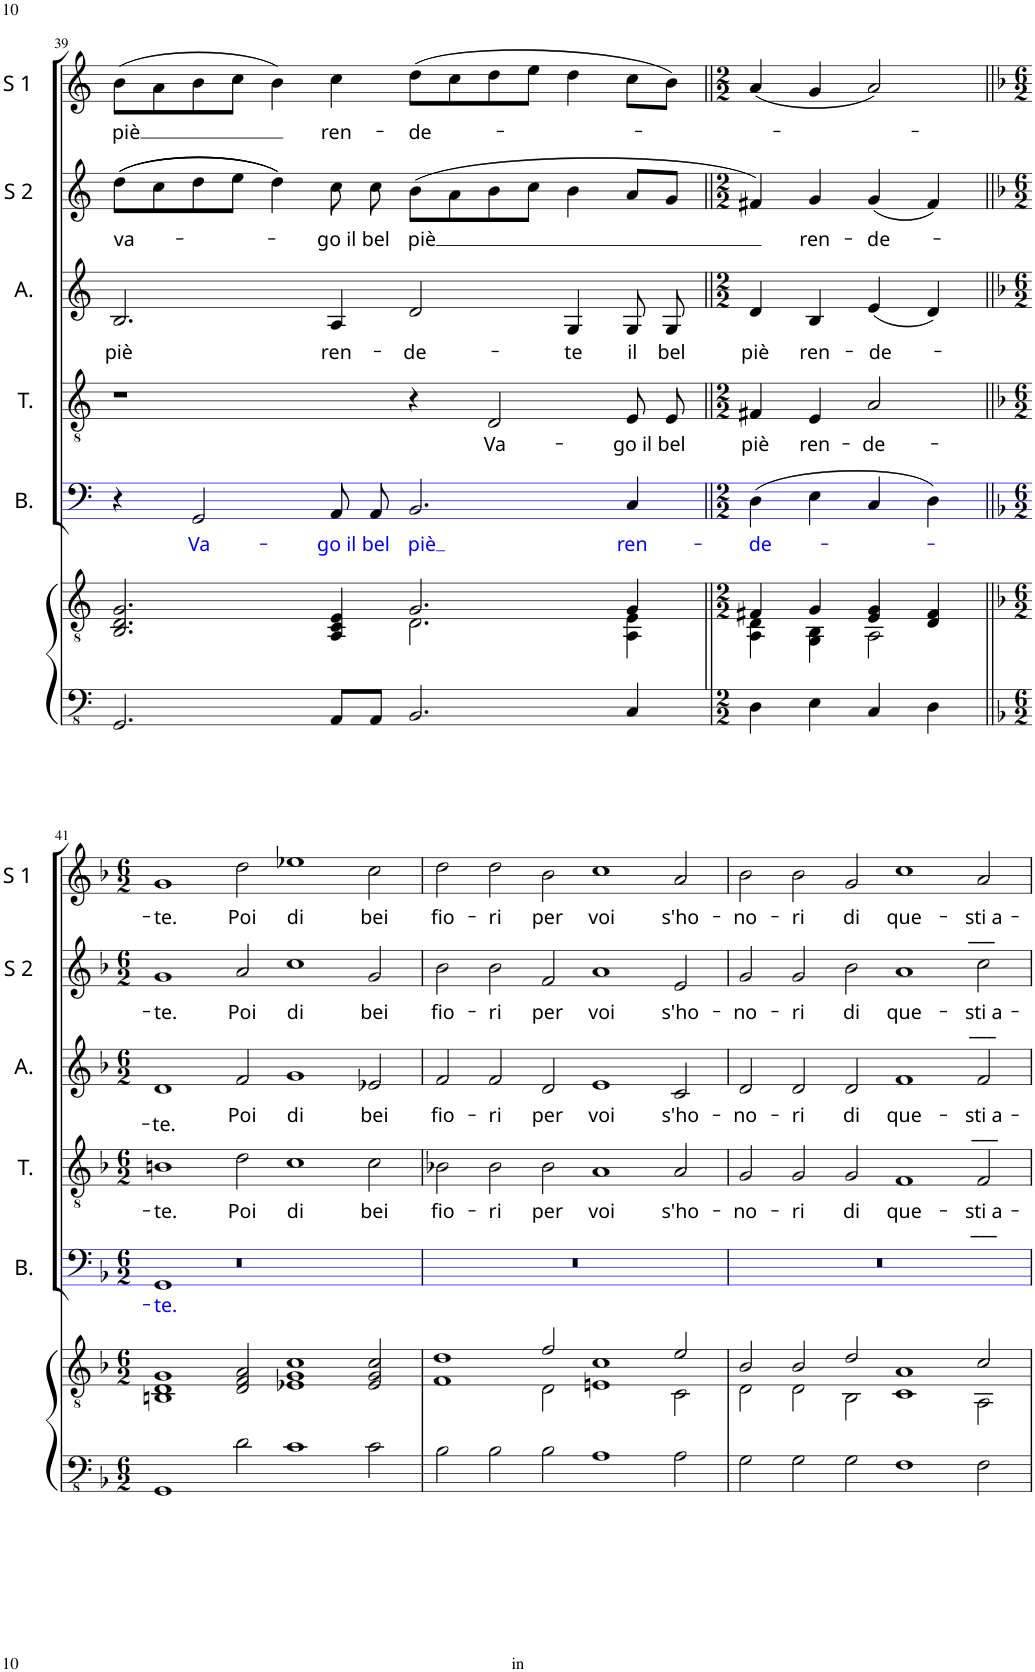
**kern	**kern	**kern	**text	**kern	**text	**kern	**text	**kern	**text	**kern	**text
*part6	*part6	*part5	*part5	*part4	*part4	*part3	*part3	*part2	*part2	*part1	*part1
*staff7	*staff6	*staff5	*staff5	*staff4	*staff4	*staff3	*staff3	*staff2	*staff2	*staff1	*staff1
*I"Piano	*	*I"B.	*	*I"T.	*	*I"A.	*	*I"S 2	*	*I"S 1	*
*I'Pno	*	*I'B.	*	*I'T.	*	*I'A.	*	*I'S 2	*	*I'S 1	*
!!LO:PB:g=z
*clefFv4	*clefGv2	*clefF4	*	*clefGv2	*	*clefG2	*	*clefG2	*	*clefG2	*
*k[]	*k[]	*k[]	*	*k[]	*	*k[]	*	*k[]	*	*k[]	*
*M4/2	*M4/2	*M4/2	*	*M4/2	*	*M4/2	*	*M4/2	*	*M4/2	*
=39	=39	=39	=39	=39	=39	=39	=39	=39	=39	=39	=39
*	*^	*	*	*	*	*	*	*	*	*	*
!	!	!	!	!	!	!	!	!LO:LY:b	!	!LO:LY:b	!	!LO:LY:b
2.GGG/	2.BB/ 2.D/ 2.G/	1ryy	4r	.	1r	.	2.B/	piè	((8dd\L	va-	(8b\L	-piè
.	.	.	.	.	.	.	.	.	8cc\	.	8a\	.
!	!	!	!	!LO:LY:b:color=#0000FF	!	!	!	!	!	!	!	!
.	.	.	2GG/	Va-	.	.	.	.	8dd\	.	8b\	.
.	.	.	.	.	.	.	.	.	8ee\J	.	8cc\J	.
.	.	.	.	.	.	.	.	.	4dd\))	.	4b\)	.
!	!	!	!	!LO:LY:b:color=#0000FF	!	!	!	!LO:LY:b	!	!LO:LY:b	!	!LO:LY:b
8AAA/L	4AA/ 4C/ 4E/	.	8AA/L	-go il	.	.	4A/	ren-	8cc\	-go il	4cc\	ren-
!	!	!	!	!LO:LY:b:color=#0000FF	!	!	!	!	!	!LO:LY:b	!	!
8AAA/J	.	.	8AA/J	bel	.	.	.	.	8cc\	bel	.	.
!	!	!	!	!LO:LY:b:color=#0000FF	!	!	!	!LO:LY:b	!	!LO:LY:b	!	!LO:LY:b
2.BBB/	2.G/	2.D\	2.BB/	piè	4r	.	2d/	-de-	(8b\L	-piè	(8dd\L	-de-
.	.	.	.	.	.	.	.	.	8a\	.	8cc\	.
!	!	!	!	!	!	!LO:LY:b	!	!	!	!	!	!
.	.	.	.	.	2D/	Va-	.	.	8b\	.	8dd\	.
.	.	.	.	.	.	.	.	.	8cc\J	.	8ee\J	.
!	!	!	!	!	!	!	!	!LO:LY:b	!	!	!	!
.	.	.	.	.	.	.	4G/	-te	4b\	.	4dd\	.
!	!	!	!	!LO:LY:b:color=#0000FF	!	!LO:LY:b	!	!LO:LY:b	!	!	!	!
4CC/	4G/	4AA\ 4E\	4C/	ren-	8E/L	-go il	8G/L	il	8a/L	.	8cc\L	.
!	!	!	!	!	!	!LO:LY:b	!	!LO:LY:b	!	!	!	!
.	.	.	.	.	8E/J	bel	8G/J	bel	8g/J	.	8b\J)	.
=40||	=40||	=40||	=40||	=40||	=40||	=40||	=40||	=40||	=40||	=40||	=40||	=40||
*M2/2	*M2/2	*	*M2/2	*	*M2/2	*	*M2/2	*	*M2/2	*	*M2/2	*
!	!	!	!	!LO:LY:b:color=#0000FF	!	!LO:LY:b	!	!LO:LY:b	!	!	!	!
4DD\	4F#X/	4AA\ 4D\	(4D\	-de-	4F#X/	piè	4d/	piè	4f#X/)	.	(4a/	.
!	!	!	!	!	!	!LO:LY:b	!	!LO:LY:b	!	!LO:LY:b	!	!
4EE\	4G/	4GG\ 4BB\	4E\	.	4E/	ren-	4B/	ren-	4g/	ren-	4g/	.
!	!	!	!	!	!	!LO:LY:b	!	!LO:LY:b	!	!LO:LY:b	!	!
4CC/	4E/ 4G/	2AA\	4C/	.	2A/	-de-	(4e/	-de-	(4g/	-de-	2a/)	.
4DD\	4D/ 4F#/	.	4D\)	.	.	.	4d/)	.	4f#/)	.	.	.
!!LO:LB:g=z
=41||	=41||	=41||	=41||	=41||	=41||	=41||	=41||	=41||	=41||	=41||	=41||	=41||
*k[b-]	*k[b-]	*	*k[b-]	*	*k[b-]	*	*k[b-]	*	*k[b-]	*	*k[b-]	*
*M6/2	*M6/2	*	*M6/2	*	*M6/2	*	*M6/2	*	*M6/2	*	*M6/2	*
*^	*	*	*	*	*	*	*	*	*	*	*	*
!	!	!	!	!	!LO:LY:b:color=#0000FF	!	!LO:LY:b	!	!LO:LY:b	!	!LO:LY:b	!	!LO:LY:b
1GGG	1ryy	1G	1BBn 1D	1GG	-te.	1Bn	te.	1d	-te.	1g	-te.	1g	-te.
!	!	!	!	!	!	!	!LO:LY:b	!	!LO:LY:b	!	!LO:LY:b	!	!LO:LY:b
0ryy	2D\	2D/ 2F/ 2A/	0ryy	0r	.	2d\	Poi	2f/	Poi	2a/	Poi	2dd\	Poi
!	!	!	!	!	!	!	!LO:LY:b	!	!LO:LY:b	!	!LO:LY:b	!	!LO:LY:b
.	1C	1E-X 1G 1c	.	.	.	1c	di	1g	di	1cc	di	1ee-X	di
!	!	!	!	!	!	!	!LO:LY:b	!	!LO:LY:b	!	!LO:LY:b	!	!LO:LY:b
.	2C\	2E-/ 2G/ 2c/	.	.	.	2c\	bei	2e-X/	bei	2g/	bei	2cc\	bei
=42	=42	=42	=42	=42	=42	=42	=42	=42	=42	=42	=42	=42	=42
!	!	!	!	!	!	!	!LO:LY:b	!	!LO:LY:b	!	!LO:LY:b	!	!LO:LY:b
*v	*v	*	*	*	*	*	*	*	*	*	*	*	*
2BB-\	1d	1F	0.r	.	2B-X\	fio-	2f/	fio-	2b-\	fio-	2dd\	fio-
!	!	!	!	!	!	!LO:LY:b	!	!LO:LY:b	!	!LO:LY:b	!	!LO:LY:b
2BB-\	.	.	.	.	2B-\	-ri	2f/	-ri	2b-\	-ri	2dd\	-ri
!	!	!	!	!	!	!LO:LY:b	!	!LO:LY:b	!	!LO:LY:b	!	!LO:LY:b
2BB-\	2f/	2D\	.	.	2B-\	per	2d/	per	2f/	per	2b-\	per
!	!	!	!	!	!	!LO:LY:b	!	!LO:LY:b	!	!LO:LY:b	!	!LO:LY:b
1AA	1c	1En	.	.	1A	voi	1e	voi	1a	voi	1cc	voi
!	!	!	!	!	!	!LO:LY:b	!	!LO:LY:b	!	!LO:LY:b	!	!LO:LY:b
2AA\	2e/	2C\	.	.	2A/	s'ho-	2c/	s'ho-	2e/	s'ho-	2a/	s'ho-
=43	=43	=43	=43	=43	=43	=43	=43	=43	=43	=43	=43	=43
!	!	!	!	!	!	!LO:LY:b	!	!LO:LY:b	!	!LO:LY:b	!	!LO:LY:b
2GG\	2B-/	2D\	0.r	.	2G/	-no-	2d/	-no-	2g/	-no-	2b-\	-no-
!	!	!	!	!	!	!LO:LY:b	!	!LO:LY:b	!	!LO:LY:b	!	!LO:LY:b
2GG\	2B-/	2D\	.	.	2G/	-ri	2d/	-ri	2g/	-ri	2b-\	-ri
!	!	!	!	!	!	!LO:LY:b	!	!LO:LY:b	!	!LO:LY:b	!	!LO:LY:b
2GG\	2d/	2BB-\	.	.	2G/	di	2d/	di	2b-\	di	2g/	di
!	!	!	!	!	!	!LO:LY:b	!	!LO:LY:b	!	!LO:LY:b	!	!LO:LY:b
1FF	1A	1C	.	.	1F	que-	1f	que-	1a	que-	1cc	que-
!	!	!	!	!	!	!	!	!	!	!	!LO:TX:b:B:t=___	!
!	!	!	!	!	!	!	!	!	!LO:TX:b:B:t=___	!	!	!
!	!	!	!	!	!	!	!LO:TX:b:B:t=___	!	!	!	!	!
!	!	!	!	!	!LO:TX:b:B:t=___	!	!	!	!	!	!	!
!	!	!	!	!	!	!LO:LY:b	!	!LO:LY:b	!	!LO:LY:b	!	!LO:LY:b
2FF\	2c/	2AA\	.	.	2F/	-sti a-	2f/	-sti a-	2cc\	-sti a-	2a/	-sti a-
*	*v	*v	*	*	*	*	*	*	*	*	*	*
=	=	=	=	=	=	=	=	=	=	=	=
*-	*-	*-	*-	*-	*-	*-	*-	*-	*-	*-	*-
